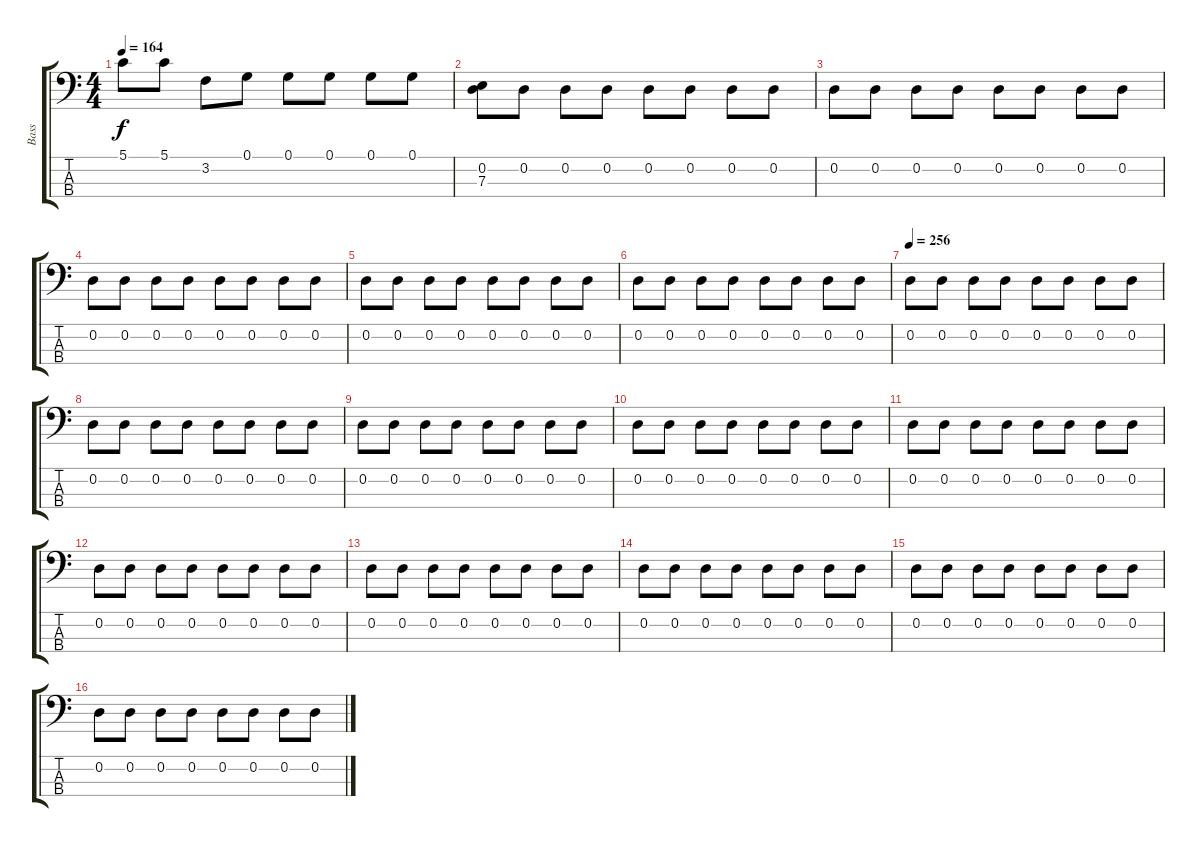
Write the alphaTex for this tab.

\track ("Bass" "Bass") {instrument slapbass1}
\staff {score tabs}
\tuning (G2 D2 A1 E1) {hide}
\ts (4 4)
\tempo 164
\clef f4
\ks c
5.1.8{dy f instrument slapbass1} 5.1.8 3.2.8 0.1.8 0.1.8 0.1.8 0.1.8 0.1.8 |
(0.2 7.3).8 0.2.8 0.2.8 0.2.8 0.2.8 0.2.8 0.2.8 0.2.8 |
0.2.8 0.2.8 0.2.8 0.2.8 0.2.8 0.2.8 0.2.8 0.2.8 |
0.2.8 0.2.8 0.2.8 0.2.8 0.2.8 0.2.8 0.2.8 0.2.8 |
0.2.8 0.2.8 0.2.8 0.2.8 0.2.8 0.2.8 0.2.8 0.2.8 |
0.2.8 0.2.8 0.2.8 0.2.8 0.2.8 0.2.8 0.2.8 0.2.8 |
\tempo 256
0.2.8 0.2.8 0.2.8 0.2.8 0.2.8 0.2.8 0.2.8 0.2.8 |
0.2.8 0.2.8 0.2.8 0.2.8 0.2.8 0.2.8 0.2.8 0.2.8 |
0.2.8 0.2.8 0.2.8 0.2.8 0.2.8 0.2.8 0.2.8 0.2.8 |
0.2.8 0.2.8 0.2.8 0.2.8 0.2.8 0.2.8 0.2.8 0.2.8 |
0.2.8 0.2.8 0.2.8 0.2.8 0.2.8 0.2.8 0.2.8 0.2.8 |
0.2.8 0.2.8 0.2.8 0.2.8 0.2.8 0.2.8 0.2.8 0.2.8 |
0.2.8 0.2.8 0.2.8 0.2.8 0.2.8 0.2.8 0.2.8 0.2.8 |
0.2.8 0.2.8 0.2.8 0.2.8 0.2.8 0.2.8 0.2.8 0.2.8 |
0.2.8 0.2.8 0.2.8 0.2.8 0.2.8 0.2.8 0.2.8 0.2.8 |
0.2.8 0.2.8 0.2.8 0.2.8 0.2.8 0.2.8 0.2.8 0.2.8
